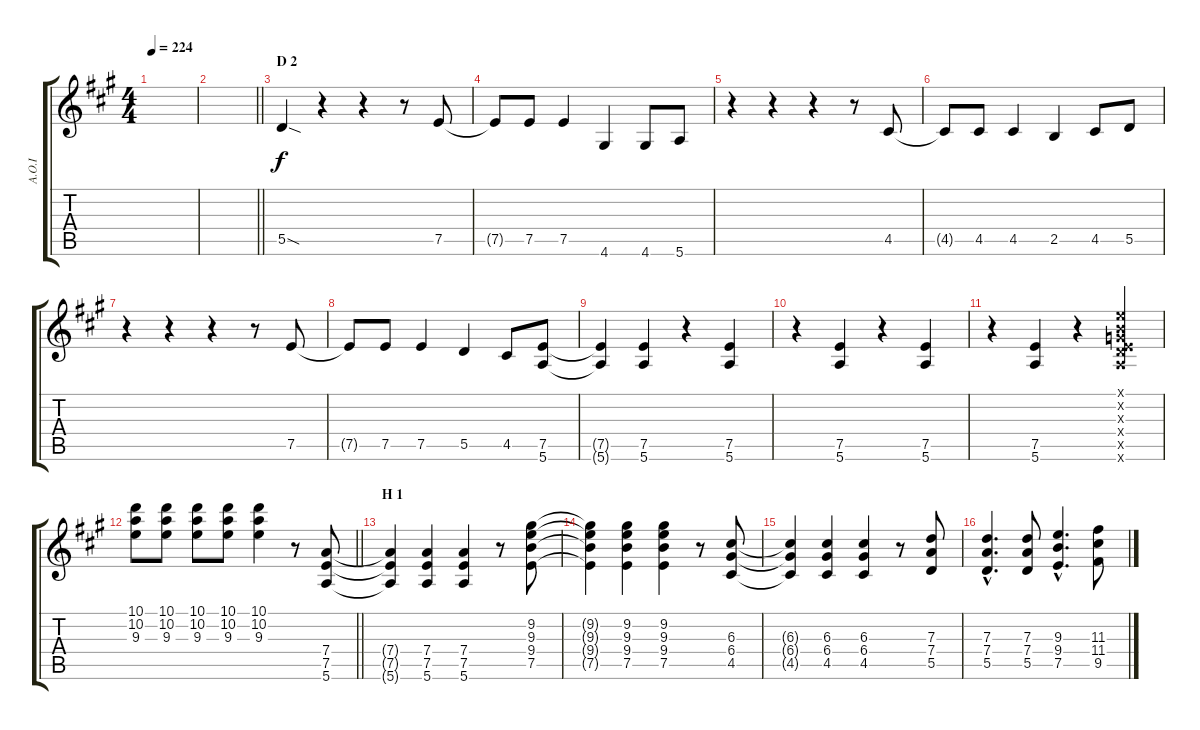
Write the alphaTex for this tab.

\track ("A.O.I" "A.O.I") {instrument distortionguitar}
\staff {score tabs}
\tuning (E4 B3 G3 D3 A2 E2) {hide}
\ts (4 4)
\tempo 224
\clef g2
\ks a
|
\barLineRight lightlight
|
\section ("" "D 2")
5.5{sod}.4 r.4 r.4 r.8 7.5.8 |
7.5{t}.8 7.5.8 7.5.4 4.6.4 4.6.8 5.6.8 |
r.4 r.4 r.4 r.8 4.5.8 |
4.5{t}.8 4.5.8 4.5.4 2.5.4 4.5.8 5.5.8 |
r.4 r.4 r.4 r.8 7.5.8 |
7.5{t}.8 7.5.8 7.5.4 5.5.4 4.5.8 (7.5 5.6).8 |
(7.5{t} 5.6{t}).4 (7.5 5.6).4 r.4 (7.5 5.6).4 |
r.4 (7.5 5.6).4 r.4 (7.5 5.6).4 |
r.4 (7.5 5.6).4 r.4 (0.1{x} 0.2{x} 0.3{x} 0.4{x} 7.5{x} 5.6{x}).4 |
\barLineRight lightlight
(10.1 10.2 9.3).8 (10.1 10.2 9.3).8 (10.1 10.2 9.3).8 (10.1 10.2 9.3).8 (10.1 10.2 9.3).4 r.8 (7.4 7.5 5.6).8 |
\section ("" "H 1")
(7.4{t} 7.5{t} 5.6{t}).4 (7.4 7.5 5.6).4 (7.4 7.5 5.6).4 r.8 (9.2 9.3 9.4 7.5).8 |
(9.2{t} 9.3{t} 9.4{t} 7.5{t}).4 (9.2 9.3 9.4 7.5).4 (9.2 9.3 9.4 7.5).4 r.8 (6.3 6.4 4.5).8 |
(6.3{t} 6.4{t} 4.5{t}).4 (6.3 6.4 4.5).4 (6.3 6.4 4.5).4 r.8 (7.3 7.4 5.5).8 |
(7.3{hac} 7.4{hac} 5.5{hac}).4{d} (7.3 7.4 5.5).8 (9.3{hac} 9.4{hac} 7.5{hac}).4{d} (11.3 11.4 9.5).8
